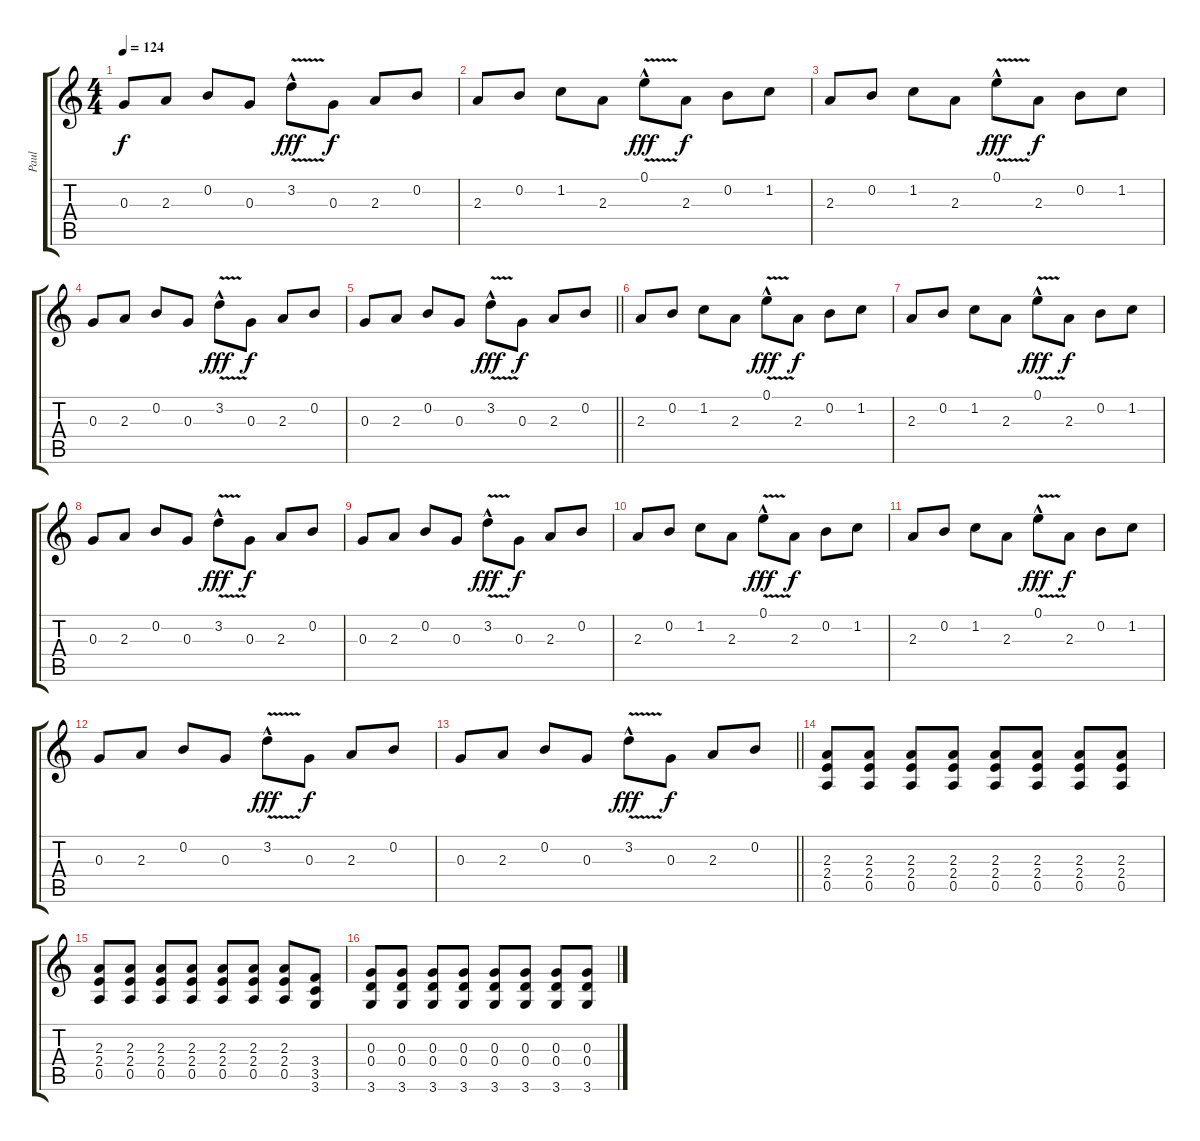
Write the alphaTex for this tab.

\track ("Paul" "Paul") {instrument overdrivenguitar}
\staff {score tabs}
\tuning (E4 B3 G3 D3 A2 E2) {hide}
\ts (4 4)
\tempo 124
\clef g2
\ks c
0.3.8{dy f} 2.3.8 0.2.8 0.3.8 3.2{v hac}.8{dy fff} 0.3.8{dy f} 2.3.8 0.2.8 |
2.3.8 0.2.8 1.2.8 2.3.8 0.1{v hac}.8{dy fff} 2.3.8{dy f} 0.2.8 1.2.8 |
2.3.8 0.2.8 1.2.8 2.3.8 0.1{v hac}.8{dy fff} 2.3.8{dy f} 0.2.8 1.2.8 |
0.3.8 2.3.8 0.2.8 0.3.8 3.2{v hac}.8{dy fff} 0.3.8{dy f} 2.3.8 0.2.8 |
\barLineRight lightlight
0.3.8 2.3.8 0.2.8 0.3.8 3.2{v hac}.8{dy fff} 0.3.8{dy f} 2.3.8 0.2.8 |
2.3.8 0.2.8 1.2.8 2.3.8 0.1{v hac}.8{dy fff} 2.3.8{dy f} 0.2.8 1.2.8 |
2.3.8 0.2.8 1.2.8 2.3.8 0.1{v hac}.8{dy fff} 2.3.8{dy f} 0.2.8 1.2.8 |
0.3.8 2.3.8 0.2.8 0.3.8 3.2{v hac}.8{dy fff} 0.3.8{dy f} 2.3.8 0.2.8 |
0.3.8 2.3.8 0.2.8 0.3.8 3.2{v hac}.8{dy fff} 0.3.8{dy f} 2.3.8 0.2.8 |
2.3.8 0.2.8 1.2.8 2.3.8 0.1{v hac}.8{dy fff} 2.3.8{dy f} 0.2.8 1.2.8 |
2.3.8 0.2.8 1.2.8 2.3.8 0.1{v hac}.8{dy fff} 2.3.8{dy f} 0.2.8 1.2.8 |
0.3.8 2.3.8 0.2.8 0.3.8 3.2{v hac}.8{dy fff} 0.3.8{dy f} 2.3.8 0.2.8 |
\barLineRight lightlight
0.3.8 2.3.8 0.2.8 0.3.8 3.2{v hac}.8{dy fff} 0.3.8{dy f} 2.3.8 0.2.8 |
(2.3 2.4 0.5).8 (2.3 2.4 0.5).8 (2.3 2.4 0.5).8 (2.3 2.4 0.5).8 (2.3 2.4 0.5).8 (2.3 2.4 0.5).8 (2.3 2.4 0.5).8 (2.3 2.4 0.5).8 |
(2.3 2.4 0.5).8 (2.3 2.4 0.5).8 (2.3 2.4 0.5).8 (2.3 2.4 0.5).8 (2.3 2.4 0.5).8 (2.3 2.4 0.5).8 (2.3 2.4 0.5).8 (3.4 3.5 3.6).8 |
(0.3 0.4 3.6).8 (0.3 0.4 3.6).8 (0.3 0.4 3.6).8 (0.3 0.4 3.6).8 (0.3 0.4 3.6).8 (0.3 0.4 3.6).8 (0.3 0.4 3.6).8 (0.3 0.4 3.6).8
